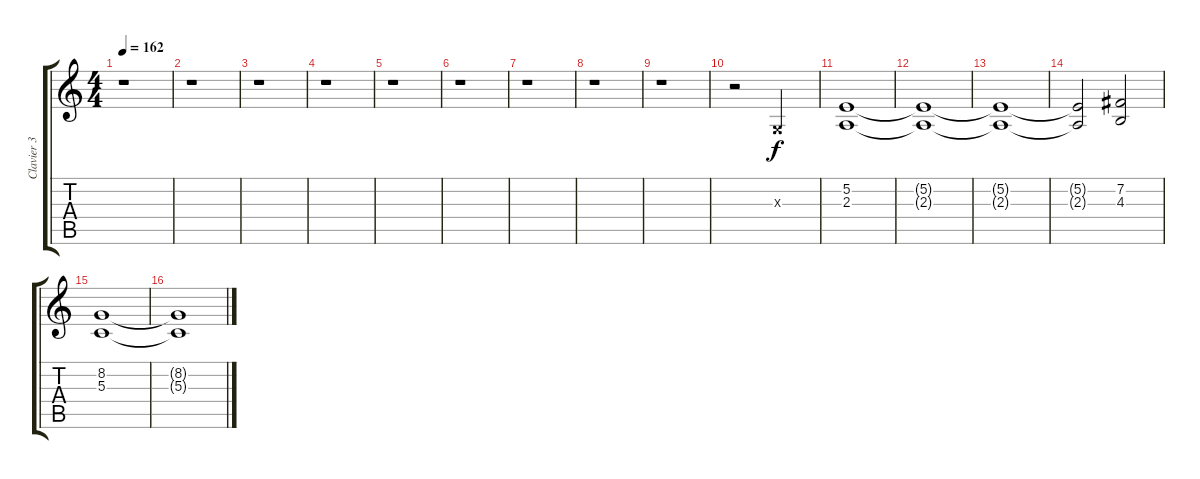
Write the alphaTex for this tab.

\track ("Clavier 3" "Clavier 3") {instrument rockorgan}
\staff {score tabs}
\tuning (E4 B3 G3 D3 A2 E2) {hide}
\ts (4 4)
\tempo 162
\clef g2
\ks c
r.1{dy f} |
r.1 |
r.1 |
r.1 |
r.1 |
r.1 |
r.1 |
r.1 |
r.1 |
r.2 0.3{x}.2 |
(5.2 2.3).1 |
(5.2{t} 2.3{t}).1 |
(5.2{t} 2.3{t}).1 |
(5.2{t} 2.3{t}).2 (7.2 4.3).2 |
(8.2 5.3).1 |
(8.2{t} 5.3{t}).1
